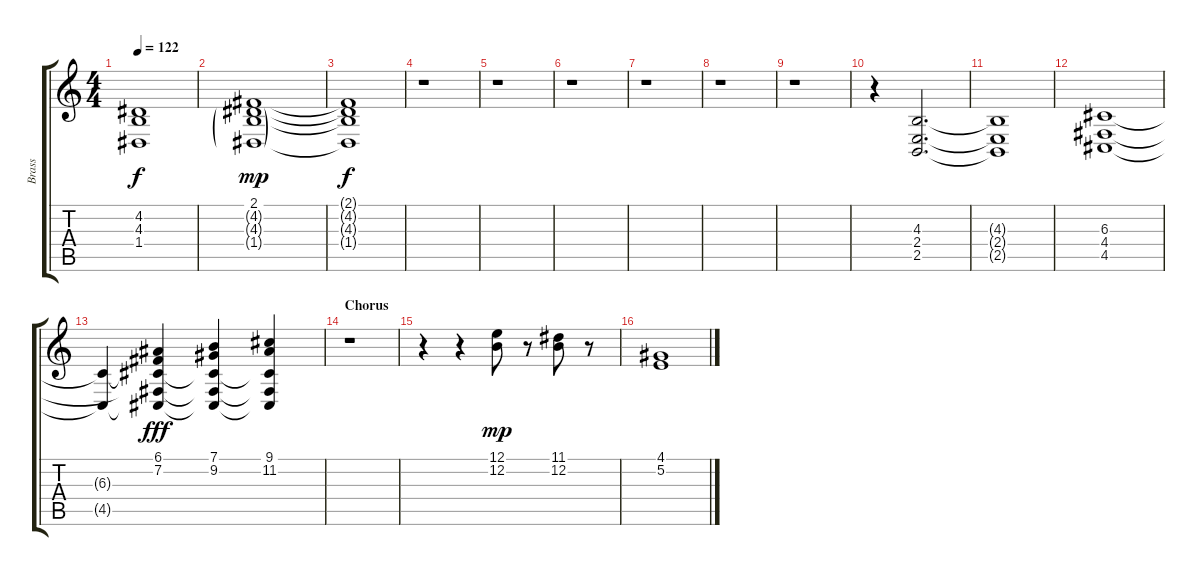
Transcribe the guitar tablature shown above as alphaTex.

\track ("Brass" "Brass") {instrument trumpet}
\staff {score tabs}
\tuning (E4 B3 G3 D3 A2 E2) {hide}
\ts (4 4)
\tempo 122
\clef g2
\ks c
(4.2{t} 4.3{t} 1.4{t}).1{dy f} |
(2.1 4.2{g} 4.3{g} 1.4{g}).1{dy mp} |
(2.1{t} 4.2{t} 4.3{t} 1.4{t}).1{dy f} |
r.1 |
r.1 |
r.1 |
r.1 |
r.1 |
r.1 |
r.4 (4.3 2.4 2.5).2{d} |
(4.3{t} 2.4{t} 2.5{t}).1 |
(6.3 4.4 4.5).1 |
(6.3{t} 4.5{t}).4 (6.1 7.2 6.3{t} 4.4{t} 4.5{t}).4{dy fff} (7.1 9.2 6.3{t} 4.4{t} 4.5{t}).4 (9.1 11.2 6.3{t} 4.4{t} 4.5{t}).4 |
\section ("" "Chorus")
r.1 |
r.4 r.4 (12.1 12.2).8{dy mp volume 16} r.8 (11.1 12.2).8 r.8 |
(4.1 5.2).1{volume 10}
